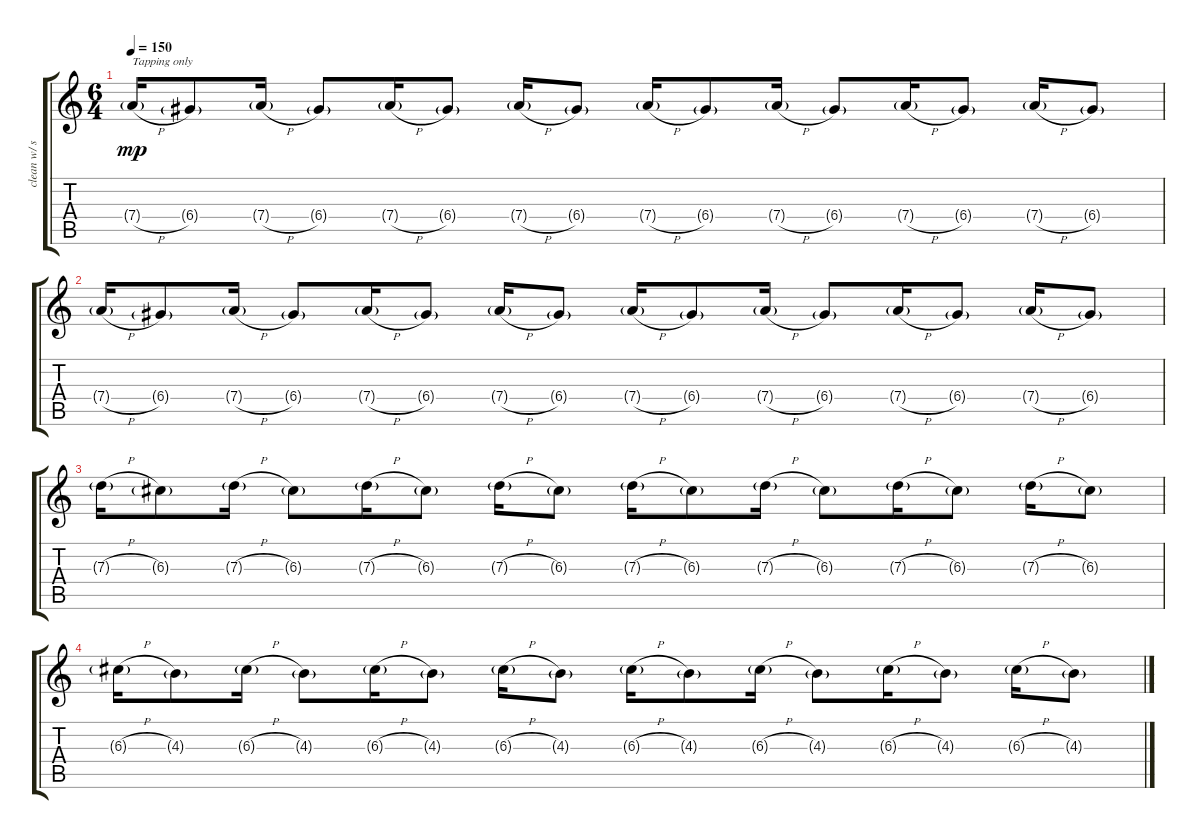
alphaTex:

\track ("clean w/ space echo reverb" "clean w/ s") {instrument electricguitarjazz}
\staff {score tabs}
\tuning (E4 B3 G3 D3 A2 E2) {hide}
\ts (6 4)
\tempo 150
\clef g2
\ks c
7.4{h g}.16{txt "Tapping only" dy mp} 6.4{g}.8 7.4{h g}.16 6.4{g}.8 7.4{h g}.16 6.4{g}.8 7.4{h g}.16 6.4{g}.8 7.4{h g}.16 6.4{g}.8 7.4{h g}.16 6.4{g}.8 7.4{h g}.16 6.4{g}.8 7.4{h g}.16 6.4{g}.8 |
7.4{h g}.16 6.4{g}.8 7.4{h g}.16 6.4{g}.8 7.4{h g}.16 6.4{g}.8 7.4{h g}.16 6.4{g}.8 7.4{h g}.16 6.4{g}.8 7.4{h g}.16 6.4{g}.8 7.4{h g}.16 6.4{g}.8 7.4{h g}.16 6.4{g}.8 |
7.3{h g}.16 6.3{g}.8 7.3{h g}.16 6.3{g}.8 7.3{h g}.16 6.3{g}.8 7.3{h g}.16 6.3{g}.8 7.3{h g}.16 6.3{g}.8 7.3{h g}.16 6.3{g}.8 7.3{h g}.16 6.3{g}.8 7.3{h g}.16 6.3{g}.8 |
6.3{h g}.16 4.3{g}.8 6.3{h g}.16 4.3{g}.8 6.3{h g}.16 4.3{g}.8 6.3{h g}.16 4.3{g}.8 6.3{h g}.16 4.3{g}.8 6.3{h g}.16 4.3{g}.8 6.3{h g}.16 4.3{g}.8 6.3{h g}.16 4.3{g}.8
